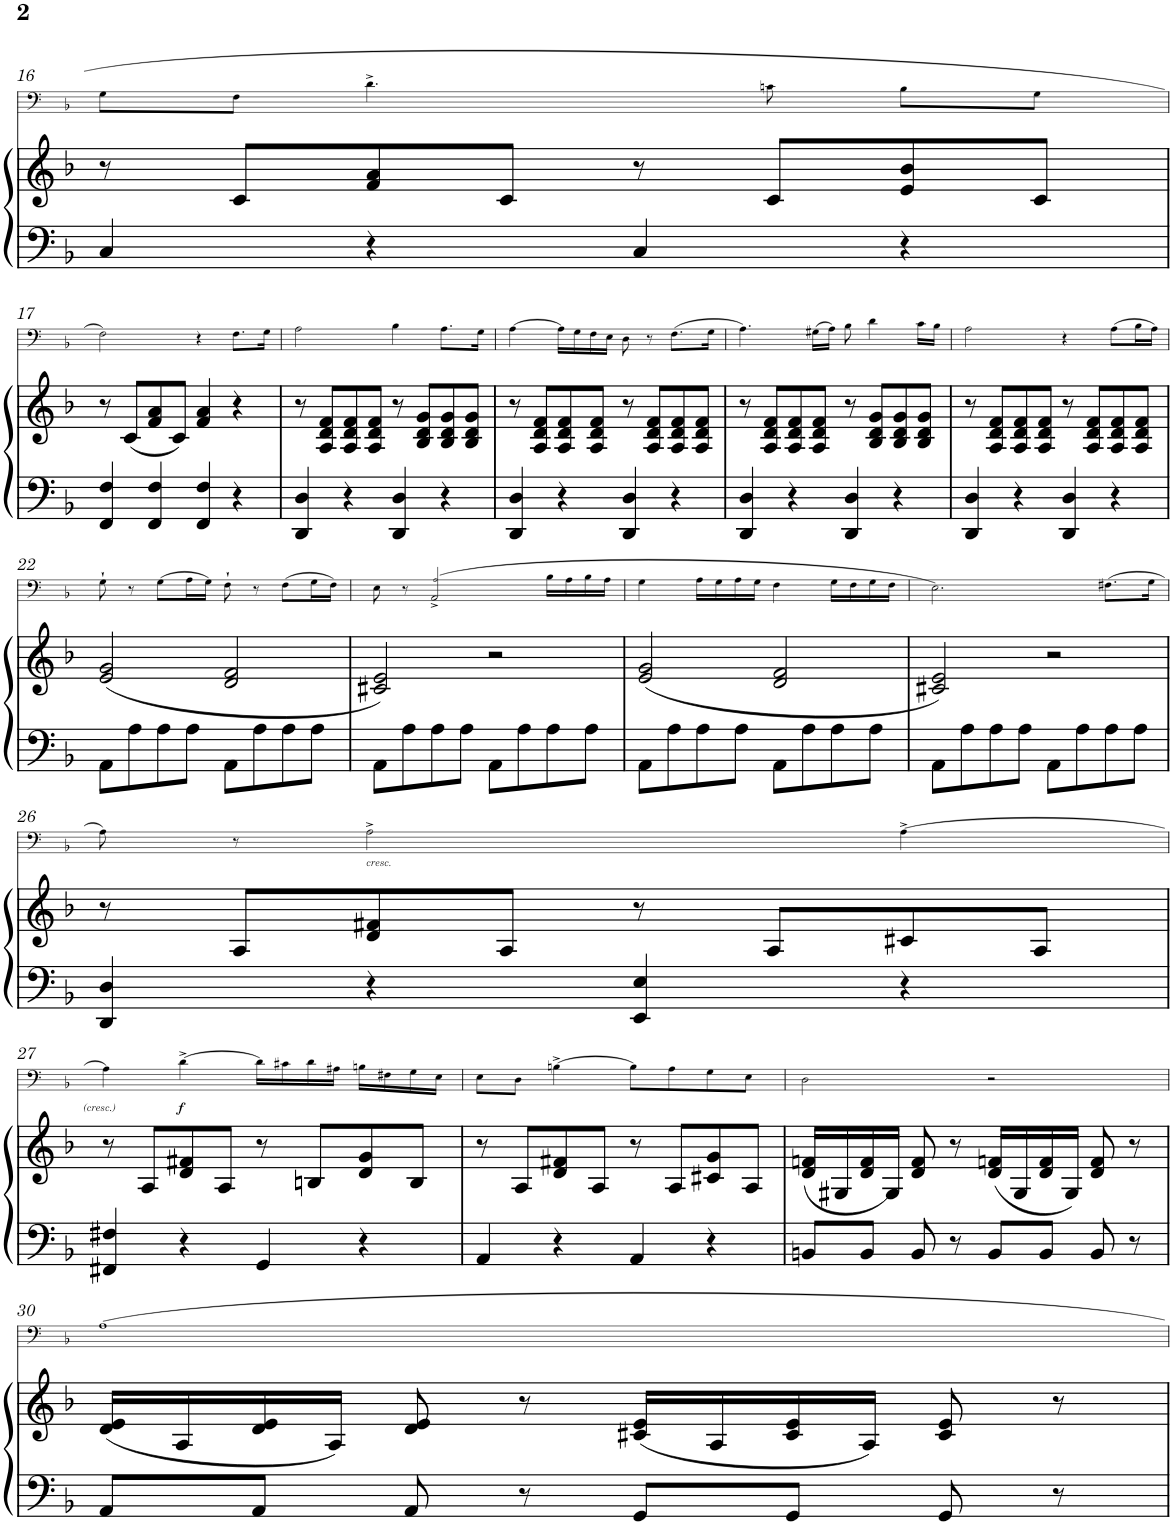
**kern	**kern	**kern	**dynam
*part2	*part2	*part1	*part1
*staff3	*staff2	*staff1	*staff1
*I"Piano	*	*I"Trombone	*
*I'Pno	*	*I'Trb	*
!!LO:PB:g=z
*clefF4	*clefG2	*clefF4	*
*k[b-]	*k[b-]	*k[b-]	*
*M4/4	*M4/4	*M4/4	*
*met(c)	*met(c)	*met(c)	*
=16	=16	=16	=16
4C/	8r	8G\L	.
.	8c/L	8F\J	.
4r	8f/ 8a/	4.d^\	.
.	8c/J	.	.
4C/	8r	.	.
.	8c/L	8cn\	.
4r	8e/ 8b-/	8B-\L	.
.	8c/J	8G\J	.
!!LO:LB:g=z
=17	=17	=17	=17
4FF/ 4F/	8r	2F\	.
.	(8c/L	.	.
4FF/ 4F/	8f/ 8a/	.	.
.	8c/J)	.	.
4FF/ 4F/	4f/ 4a/	4r	.
4r	4r	8.F\L	.
.	.	16G\Jk	.
=18	=18	=18	=18
4DD/ 4D/	8r	2A\	.
.	8A/ 8d/ 8f/L	.	.
4r	8A/ 8d/ 8f/	.	.
.	8A/ 8d/ 8f/J	.	.
4DD/ 4D/	8r	4B-\	.
.	8B-/ 8d/ 8g/L	.	.
4r	8B-/ 8d/ 8g/	8.A\L	.
.	8B-/ 8d/ 8g/J	.	.
.	.	16G\Jk	.
=19	=19	=19	=19
4DD/ 4D/	8r	[>4A\	.
.	8A/ 8d/ 8f/L	.	.
4r	8A/ 8d/ 8f/	16A\LL]	.
.	.	16G\	.
.	8A/ 8d/ 8f/J	16F\	.
.	.	16E\JJ	.
4DD/ 4D/	8r	8D\	.
.	8A/ 8d/ 8f/L	8r	.
4r	8A/ 8d/ 8f/	(8.F\L	.
.	8A/ 8d/ 8f/J	.	.
.	.	16G\Jk	.
=20	=20	=20	=20
4DD/ 4D/	8r	4.A\)	.
.	8A/ 8d/ 8f/L	.	.
4r	8A/ 8d/ 8f/	.	.
.	8A/ 8d/ 8f/J	(16G#X\LL	.
.	.	16A\JJ)	.
4DD/ 4D/	8r	8B-\	.
.	8B-/ 8d/ 8g/L	4d\	.
4r	8B-/ 8d/ 8g/	.	.
.	8B-/ 8d/ 8g/J	16c\LL	.
.	.	16B-\JJ	.
=21	=21	=21	=21
4DD/ 4D/	8r	2A\	.
.	8A/ 8d/ 8f/L	.	.
4r	8A/ 8d/ 8f/	.	.
.	8A/ 8d/ 8f/J	.	.
4DD/ 4D/	8r	4r	.
.	8A/ 8d/ 8f/L	.	.
4r	8A/ 8d/ 8f/	(8A\L	.
.	8A/ 8d/ 8f/J	16B-\L	.
.	.	16A\JJ)	.
!!LO:LB:g=z
=22	=22	=22	=22
8AA\L	(2e/ 2g/	8G`\	.
8A\	.	8r	.
8A\	.	(8G\L	.
8A\J	.	16A\L	.
.	.	16G\JJ)	.
8AA\L	2d/ 2f/	8F`\	.
8A\	.	8r	.
8A\	.	(8F\L	.
8A\J	.	16G\L	.
.	.	16F\JJ)	.
=23	=23	=23	=23
8AA\L	2c#X/ 2e/)	8E\	.
8A\	.	8r	.
8A\	.	(2AA/^ 2A!/^	.
8A\J	.	.	.
8AA\L	2r	.	.
8A\	.	.	.
8A\	.	16B-\LL	.
.	.	16A\	.
8A\J	.	16B-\	.
.	.	16A\JJ	.
=24	=24	=24	=24
8AA\L	(2e/ 2g/	4G\	.
8A\	.	.	.
8A\	.	16A\LL	.
.	.	16G\	.
8A\J	.	16A\	.
.	.	16G\JJ	.
8AA\L	2d/ 2f/	4F\	.
8A\	.	.	.
8A\	.	16G\LL	.
.	.	16F\	.
8A\J	.	16G\	.
.	.	16F\JJ	.
=25	=25	=25	=25
8AA\L	2c#X/ 2e/)	2.E\)	.
8A\	.	.	.
8A\	.	.	.
8A\J	.	.	.
8AA\L	2r	.	.
8A\	.	.	.
8A\	.	(>8.F#X\L	.
8A\J	.	.	.
.	.	16G\Jk	.
!!LO:LB:g=z
=26	=26	=26	=26
4DD/ 4D/	8r	8A\)	.
.	8A/L	8r	.
!	!	!LO:TX:b:i:t=cresc.	!
4r	8d/ 8f#X/	2A^\	.
.	8A/J	.	.
4EE/ 4E/	8r	.	.
.	8A/L	.	.
4r	8c#X/	[>4A^\	.
.	8A/J	.	.
!!LO:LB:g=z
=27	=27	=27	=27
4FF#X/ 4F#X/	8r	4A\]	.
.	8A/L	.	.
!	!	!	!LO:DY:b
4r	8d/ 8f#X/	[>4d^\	f
.	8A/J	.	.
4GG/	8r	16d\LL]	.
.	.	16c#X\	.
.	8Bn/L	16d\	.
.	.	16A#X\JJ	.
4r	8d/ 8g/	16Bn\LL	.
.	.	16F#X\	.
.	8B/J	16G\	.
.	.	16E\JJ	.
=28	=28	=28	=28
4AA/	8r	8E\L	.
.	8A/L	8D\J	.
4r	8d/ 8f#X/	[>4Bn^\	.
.	8A/J	.	.
4AA/	8r	8B\L]	.
.	8A/L	8A\	.
4r	8c#X/ 8g/	8G\	.
.	8A/J	8E\J	.
=29	=29	=29	=29
8BBn/L	(16d/ 16fn/LL	2D\	.
.	16G#X/	.	.
8BB/J	16d/ 16f/	.	.
.	16G#/JJ)	.	.
8BB/	8d/ 8f/	.	.
8r	8r	.	.
8BB/L	(16d/ 16fn/LL	2r	.
.	16G#/	.	.
8BB/J	16d/ 16f/	.	.
.	16G#/JJ)	.	.
8BB/	8d/ 8f/	.	.
8r	8r	.	.
!!LO:LB:g=z
=30	=30	=30	=30
8AA/L	(16d/ 16e/LL	1A	.
.	16A/	.	.
8AA/J	16d/ 16e/	.	.
.	16A/JJ)	.	.
8AA/	8d/ 8e/	.	.
8r	8r	.	.
8GG/L	(16c#X/ 16e/LL	.	.
.	16A/	.	.
8GG/J	16c#/ 16e/	.	.
.	16A/JJ)	.	.
8GG/	8c#/ 8e/	.	.
8r	8r	.	.
=	=	=	=
*-	*-	*-	*-
